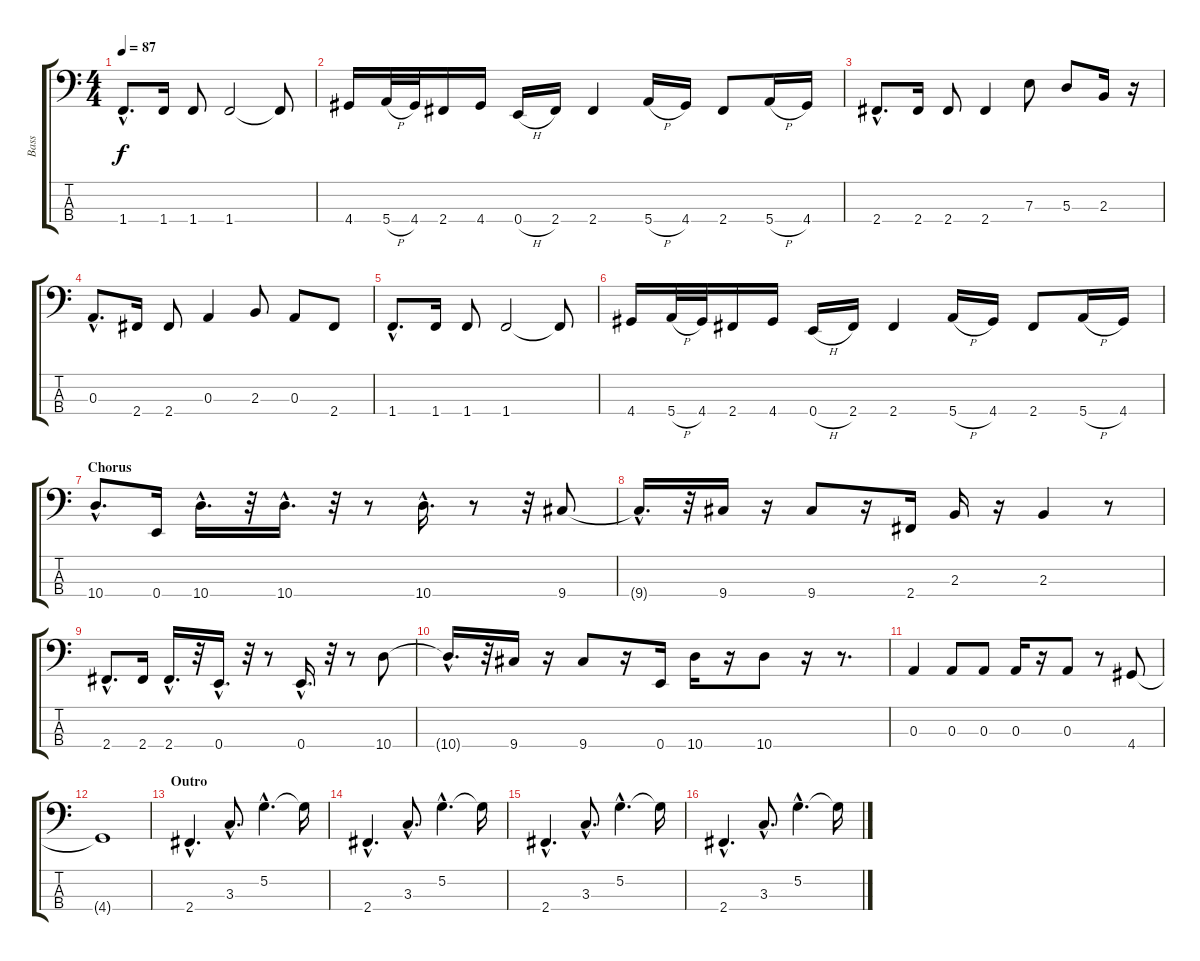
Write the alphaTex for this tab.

\track ("Bass" "Bass") {instrument electricbassfinger}
\staff {score tabs}
\tuning (G2 D2 A1 E1) {hide}
\ts (4 4)
\tempo 87
\clef f4
\ks c
1.4{hac}.8{d dy f} 1.4.16 1.4.8 1.4.2 1.4{t}.8 |
4.4.16 5.4{h}.32 4.4.32 2.4.16 4.4.16 0.4{h}.16 2.4.16 2.4.4 5.4{h}.16 4.4.16 2.4.8 5.4{h}.16 4.4.16 |
2.4{hac}.8{d} 2.4.16 2.4.8 2.4.4 7.3.8 5.3.8 2.3.16 r.16 |
0.3{hac}.8{d} 2.4.16 2.4.8 0.3.4 2.3.8 0.3.8 2.4.8 |
1.4{hac}.8{d} 1.4.16 1.4.8 1.4.2 1.4{t}.8 |
\section ("" "")
4.4.16 5.4{h}.32 4.4.32 2.4.16 4.4.16 0.4{h}.16 2.4.16 2.4.4 5.4{h}.16 4.4.16 2.4.8 5.4{h}.16 4.4.16 |
\section ("" "Chorus")
10.4{hac}.8{d} 0.4.16 10.4{hac}.16{d} r.32 10.4{hac}.16{d} r.32 r.8 10.4{hac}.16{d} r.8 r.32 9.4.8 |
9.4{hac t}.16{d} r.32 9.4.16 r.16 9.4.8 r.16 2.4.16 2.3.16 r.16 2.3.4 r.8 |
2.4{hac}.8{d} 2.4.16 2.4{hac}.16{d} r.32 0.4{hac}.16{d} r.32 r.8 0.4{hac}.16{d} r.32 r.8 10.4.8 |
10.4{hac t}.16{d} r.32 9.4.16 r.16 9.4.8 r.16 0.4.16 10.4.16 r.16 10.4.8 r.16 r.8{d} |
0.3.4 0.3.8 0.3.8 0.3.16 r.16 0.3.8 r.8 4.4.8 |
4.4{t}.1 |
\section ("" "Outro")
2.4{hac}.4{d} 3.3{hac}.8{d} 5.2{hac}.4{d} 5.2{t}.16 |
2.4{hac}.4{d volume 12} 3.3{hac}.8{d} 5.2{hac}.4{d} 5.2{t}.16 |
2.4{hac}.4{d} 3.3{hac}.8{d} 5.2{hac}.4{d} 5.2{t}.16 |
2.4{hac}.4{d volume 10} 3.3{hac}.8{d} 5.2{hac}.4{d} 5.2{t}.16
